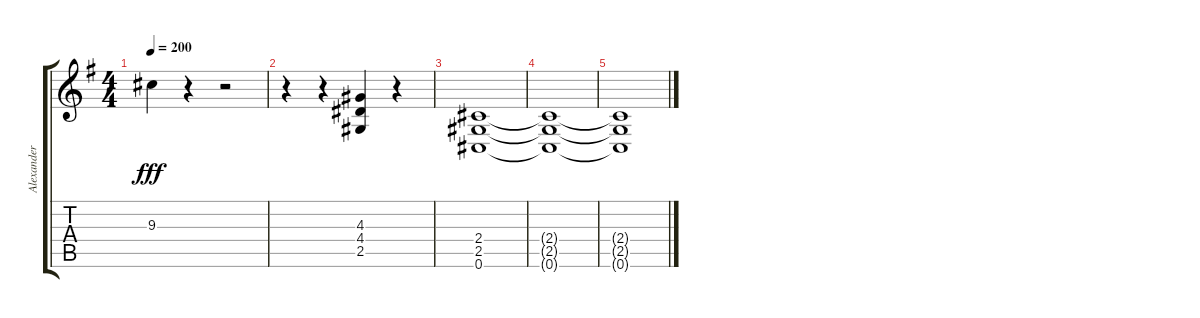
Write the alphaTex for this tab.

\track ("Alexander" "Alexander") {instrument distortionguitar}
\staff {score tabs}
\tuning (Db4 Ab3 E3 B2 Gb2 Db2) {hide}
\ts (4 4)
\tempo 200
\clef g2
\ks g
9.3.4{dy fff} r.4 r.2 |
r.4 r.4 (4.3 4.4 2.5).4 r.4 |
(2.4 2.5 0.6).1 |
(2.4{t} 2.5{t} 0.6{t}).1 |
(2.4{t} 2.5{t} 0.6{t}).1
